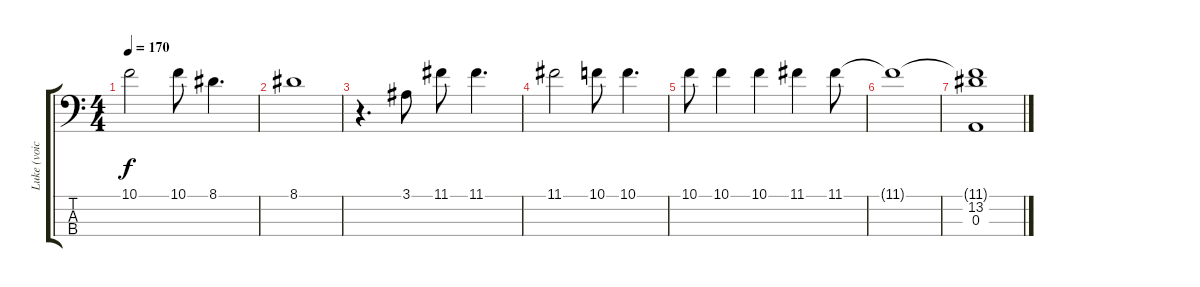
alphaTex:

\track ("Luke (voice)" "Luke (voic") {instrument fretlessbass}
\staff {score tabs}
\tuning (G2 D2 A1 E1) {hide}
\ts (4 4)
\tempo 170
\clef f4
\ks c
10.1.2{dy f} 10.1.8 8.1.4{d} |
8.1.1 |
r.4{d} 3.1.8 11.1.8 11.1.4{d} |
11.1.2 10.1.8 10.1.4{d} |
10.1.8 10.1.4 10.1.4 11.1.4 11.1.8 |
11.1{t}.1 |
(11.1{t} 13.2 0.3).1
